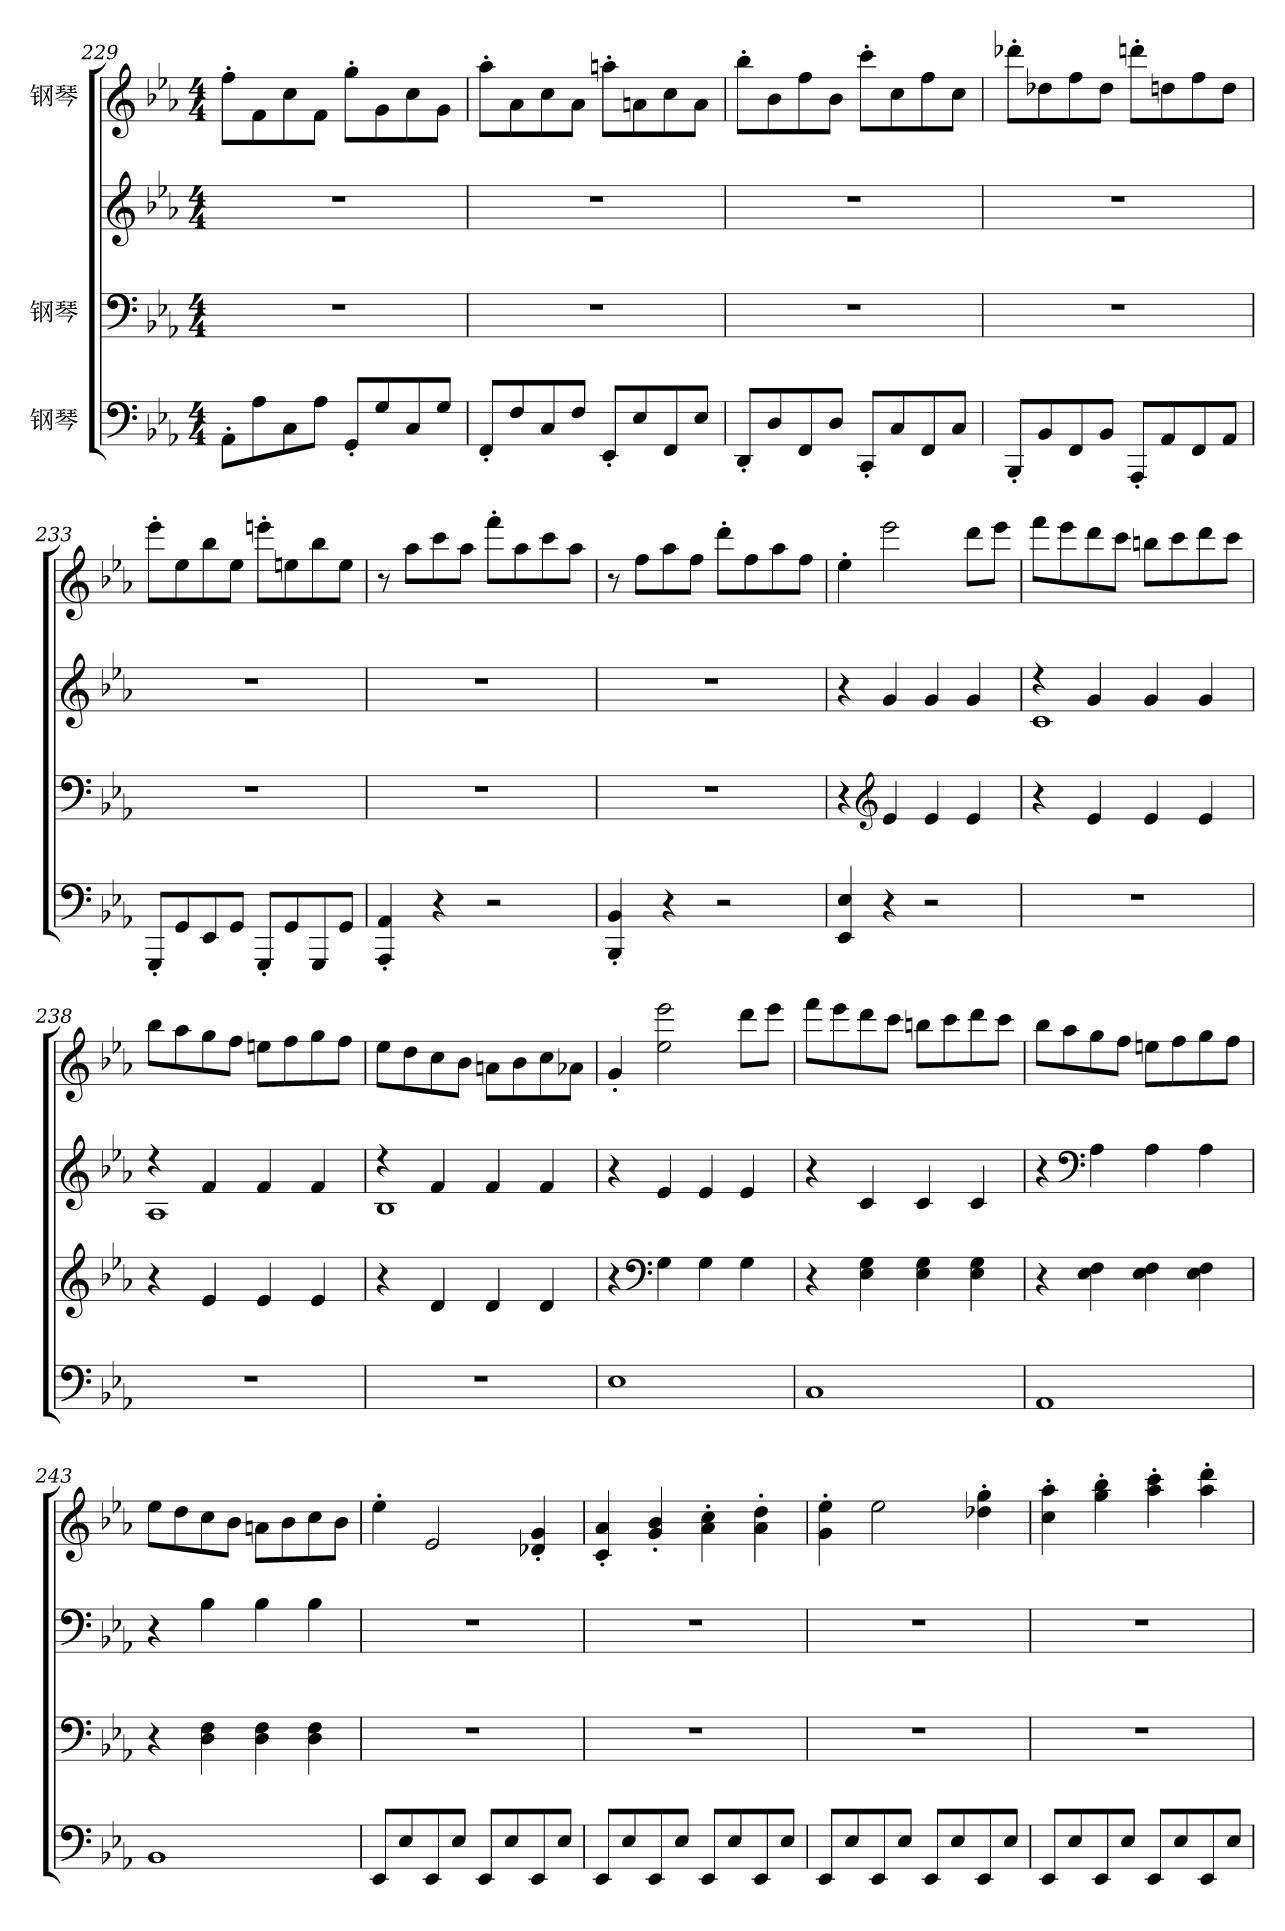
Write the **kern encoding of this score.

**kern	**kern	**kern	**kern
*part3	*part2	*part2	*part1
*staff4	*staff3	*staff2	*staff1
*I"钢琴	*I"钢琴	*	*I"钢琴
!!LO:LB:g=z
*clefF4	*clefF4	*clefG2	*clefG2
*k[b-e-a-]	*k[b-e-a-]	*k[b-e-a-]	*k[b-e-a-]
*M4/4	*M4/4	*M4/4	*M4/4
*MM296	*MM296	*MM296	*MM296
=229	=229	=229	=229
8AA-'\L	1r	1r	8ff'\L
8A-\	.	.	8f\
8C\	.	.	8cc\
8A-\J	.	.	8f\J
*	*	*	*MM300
8GG'/L	.	.	8gg'\L
8G/	.	.	8g\
8C/	.	.	8cc\
8G/J	.	.	8g\J
=230	=230	=230	=230
*	*	*	*MM302
8FF'/L	1r	1r	8aa-'\L
8F/	.	.	8a-\
8C/	.	.	8cc\
8F/J	.	.	8a-\J
*	*	*	*MM304
8EE-'/L	.	.	8aan'\L
8E-/	.	.	8an\
8FF/	.	.	8cc\
8E-/J	.	.	8a\J
=231	=231	=231	=231
*	*	*	*MM306
8DD'/L	1r	1r	8bb-'\L
8D/	.	.	8b-\
8FF/	.	.	8ff\
8D/J	.	.	8b-\J
*	*	*	*MM308
8CC'/L	.	.	8ccc'\L
8C/	.	.	8cc\
8FF/	.	.	8ff\
8C/J	.	.	8cc\J
=232	=232	=232	=232
*	*	*	*MM310
8BBB-'/L	1r	1r	8ddd-X'\L
8BB-/	.	.	8dd-X\
8FF/	.	.	8ff\
8BB-/J	.	.	8dd-\J
*	*	*	*MM314
8AAA-'/L	.	.	8dddn'\L
8AA-/	.	.	8ddn\
8FF/	.	.	8ff\
8AA-/J	.	.	8dd\J
!!LO:LB:g=z
=233	=233	=233	=233
*	*	*	*MM316
8GGG'/L	1r	1r	8eee-'\L
8GG/	.	.	8ee-\
8EE-/	.	.	8bb-\
8GG/J	.	.	8ee-\J
*	*	*	*MM318
8GGG'/L	.	.	8eeen'\L
8GG/	.	.	8een\
8GGG/	.	.	8bb-\
8GG/J	.	.	8ee\J
=234	=234	=234	=234
*	*	*	*MM284
4AAA-/' 4AA-/'	1r	1r	8r
.	.	.	8aa-\L
4r	.	.	8ccc\
.	.	.	8aa-\J
2r	.	.	8fff'\L
.	.	.	8aa-\
.	.	.	8ccc\
.	.	.	8aa-\J
=235	=235	=235	=235
4BBB-/' 4BB-/'	1r	1r	8r
.	.	.	8ff\L
4r	.	.	8aa-\
.	.	.	8ff\J
2r	.	.	8ddd'\L
.	.	.	8ff\
.	.	.	8aa-\
.	.	.	8ff\J
=236	=236	=236	=236
*	*	*	*MM300
4EE-/ 4E-/	4r	4r	4ee-'\
*	*clefG2	*	*
4r	4e-/	4g/	2eee-\
2r	4e-/	4g/	.
.	4e-/	4g/	8ddd\L
.	.	.	8eee-\J
!!LO:PB:g=z
=237	=237	=237	=237
*	*	*^	*
1r	4r	4r	1c	8fff\L
.	.	.	.	8eee-\
.	4e-/	4g/	.	8ddd\
.	.	.	.	8ccc\J
.	4e-/	4g/	.	8bbn\L
.	.	.	.	8ccc\
.	4e-/	4g/	.	8ddd\
.	.	.	.	8ccc\J
=238	=238	=238	=238	=238
1r	4r	4r	1A-	8bb-\L
.	.	.	.	8aa-\
.	4e-/	4f/	.	8gg\
.	.	.	.	8ff\J
.	4e-/	4f/	.	8een\L
.	.	.	.	8ff\
.	4e-/	4f/	.	8gg\
.	.	.	.	8ff\J
=239	=239	=239	=239	=239
1r	4r	4r	1B-	8ee-\L
.	.	.	.	8dd\
.	4d/	4f/	.	8cc\
.	.	.	.	8b-\J
.	4d/	4f/	.	8an\L
.	.	.	.	8b-\
.	4d/	4f/	.	8cc\
.	.	.	.	8a-X\J
*	*	*v	*v	*
=240	=240	=240	=240
1E-	4r	4r	4g'/
*	*clefF4	*	*
.	4G\	4e-/	2ee-\ 2eee-\
.	4G\	4e-/	.
.	4G\	4e-/	8ddd\L
.	.	.	8eee-\J
!!LO:LB:g=z
=241	=241	=241	=241
*	*	*	*MM304
1C	4r	4r	8fff\L
.	.	.	8eee-\
.	4E-\ 4G\	4c/	8ddd\
.	.	.	8ccc\J
.	4E-\ 4G\	4c/	8bbn\L
.	.	.	8ccc\
.	4E-\ 4G\	4c/	8ddd\
.	.	.	8ccc\J
=242	=242	=242	=242
*	*	*	*MM306
1AA-	4r	4r	8bb-\L
.	.	.	8aa-\
*	*	*clefF4	*
.	4E-\ 4F\	4A-\	8gg\
.	.	.	8ff\J
*	*	*	*MM308
.	4E-\ 4F\	4A-\	8een\L
.	.	.	8ff\
.	4E-\ 4F\	4A-\	8gg\
.	.	.	8ff\J
=243	=243	=243	=243
*	*	*	*MM310
1BB-	4r	4r	8ee-\L
.	.	.	8dd\
.	4D\ 4F\	4B-\	8cc\
.	.	.	8b-\J
.	4D\ 4F\	4B-\	8an\L
.	.	.	8b-\
.	4D\ 4F\	4B-\	8cc\
.	.	.	8b-\J
=244	=244	=244	=244
*	*	*	*MM308
8EE-/L	1r	1r	4ee-'\
8E-/	.	.	.
8EE-/	.	.	2e-/
8E-/J	.	.	.
8EE-/L	.	.	.
8E-/	.	.	.
8EE-/	.	.	4d-X/' 4g/'
8E-/J	.	.	.
!!LO:LB:g=z
=245	=245	=245	=245
8EE-/L	1r	1r	4c/' 4a-/'
8E-/	.	.	.
8EE-/	.	.	4g/' 4b-/'
8E-/J	.	.	.
8EE-/L	.	.	4a-\' 4cc\'
8E-/	.	.	.
8EE-/	.	.	4a-\' 4dd\'
8E-/J	.	.	.
=246	=246	=246	=246
8EE-/L	1r	1r	4g\' 4ee-\'
8E-/	.	.	.
8EE-/	.	.	2ee-\
8E-/J	.	.	.
8EE-/L	.	.	.
8E-/	.	.	.
8EE-/	.	.	4dd-X\' 4gg\'
8E-/J	.	.	.
=247	=247	=247	=247
8EE-/L	1r	1r	4cc\' 4aa-\'
8E-/	.	.	.
8EE-/	.	.	4gg\' 4bb-\'
8E-/J	.	.	.
8EE-/L	.	.	4aa-\' 4ccc\'
8E-/	.	.	.
8EE-/	.	.	4aa-\' 4ddd\'
8E-/J	.	.	.
=	=	=	=
*-	*-	*-	*-
